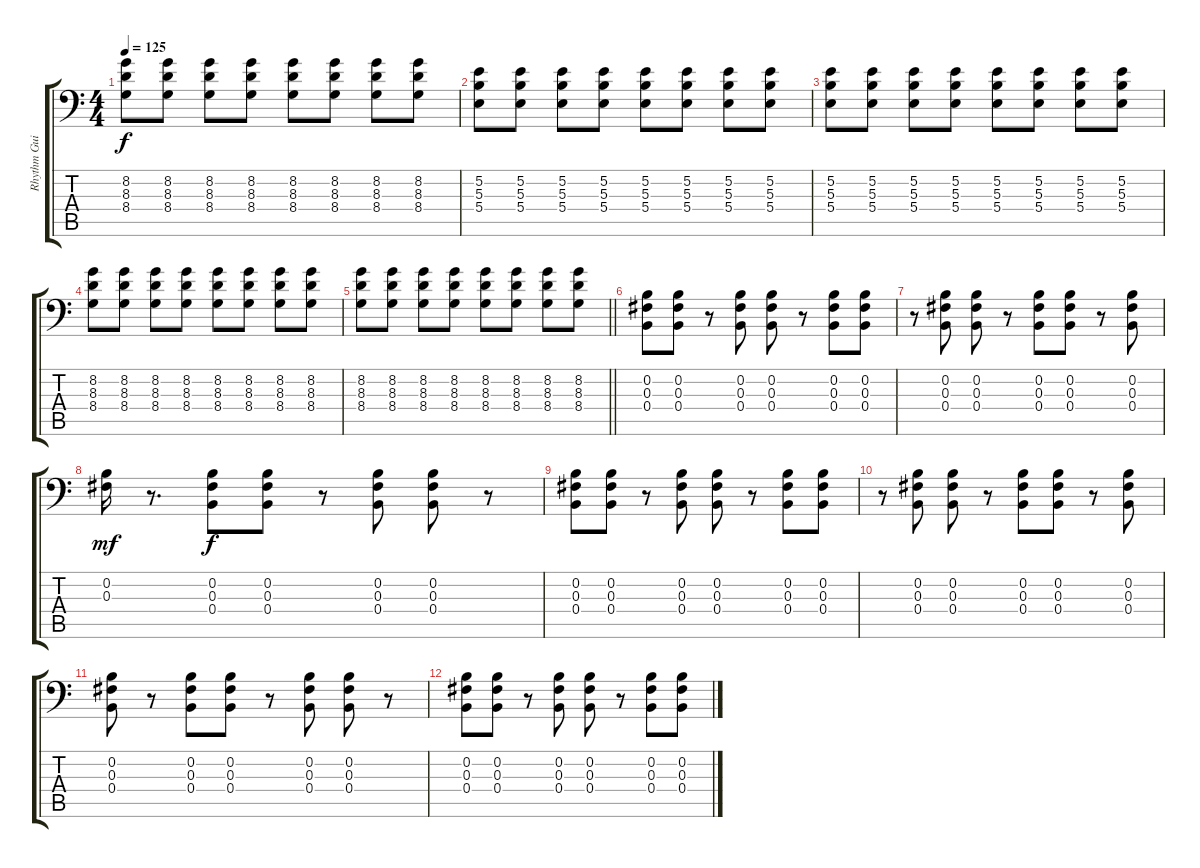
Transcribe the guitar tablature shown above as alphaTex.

\track ("Rhythm Guitar" "Rhythm Gui") {instrument distortionguitar}
\staff {score tabs}
\tuning (Eb3 B2 Gb2 B1 Gb1 B0) {hide}
\ts (4 4)
\tempo 125
\clef f4
\ks c
(8.2 8.3 8.4).8{dy f} (8.2 8.3 8.4).8 (8.2 8.3 8.4).8 (8.2 8.3 8.4).8 (8.2 8.3 8.4).8 (8.2 8.3 8.4).8 (8.2 8.3 8.4).8 (8.2 8.3 8.4).8 |
(5.2 5.3 5.4).8 (5.2 5.3 5.4).8 (5.2 5.3 5.4).8 (5.2 5.3 5.4).8 (5.2 5.3 5.4).8 (5.2 5.3 5.4).8 (5.2 5.3 5.4).8 (5.2 5.3 5.4).8 |
(5.2 5.3 5.4).8 (5.2 5.3 5.4).8 (5.2 5.3 5.4).8 (5.2 5.3 5.4).8 (5.2 5.3 5.4).8 (5.2 5.3 5.4).8 (5.2 5.3 5.4).8 (5.2 5.3 5.4).8 |
(8.2 8.3 8.4).8 (8.2 8.3 8.4).8 (8.2 8.3 8.4).8 (8.2 8.3 8.4).8 (8.2 8.3 8.4).8 (8.2 8.3 8.4).8 (8.2 8.3 8.4).8 (8.2 8.3 8.4).8 |
\barLineRight lightlight
(8.2 8.3 8.4).8 (8.2 8.3 8.4).8 (8.2 8.3 8.4).8 (8.2 8.3 8.4).8 (8.2 8.3 8.4).8 (8.2 8.3 8.4).8 (8.2 8.3 8.4).8 (8.2 8.3 8.4).8 |
(0.2 0.3 0.4).8 (0.2 0.3 0.4).8 r.8 (0.2 0.3 0.4).8 (0.2 0.3 0.4).8 r.8 (0.2 0.3 0.4).8 (0.2 0.3 0.4).8 |
r.8 (0.2 0.3 0.4).8 (0.2 0.3 0.4).8 r.8 (0.2 0.3 0.4).8 (0.2 0.3 0.4).8 r.8 (0.2 0.3 0.4).8 |
(0.2 0.3).16{dy mf} r.8{d} (0.2 0.3 0.4).8{dy f} (0.2 0.3 0.4).8 r.8 (0.2 0.3 0.4).8 (0.2 0.3 0.4).8 r.8 |
(0.2 0.3 0.4).8 (0.2 0.3 0.4).8 r.8 (0.2 0.3 0.4).8 (0.2 0.3 0.4).8 r.8 (0.2 0.3 0.4).8 (0.2 0.3 0.4).8 |
r.8 (0.2 0.3 0.4).8 (0.2 0.3 0.4).8 r.8 (0.2 0.3 0.4).8 (0.2 0.3 0.4).8 r.8 (0.2 0.3 0.4).8 |
(0.2 0.3 0.4).8 r.8 (0.2 0.3 0.4).8 (0.2 0.3 0.4).8 r.8 (0.2 0.3 0.4).8 (0.2 0.3 0.4).8 r.8 |
(0.2 0.3 0.4).8 (0.2 0.3 0.4).8 r.8 (0.2 0.3 0.4).8 (0.2 0.3 0.4).8 r.8 (0.2 0.3 0.4).8 (0.2 0.3 0.4).8
